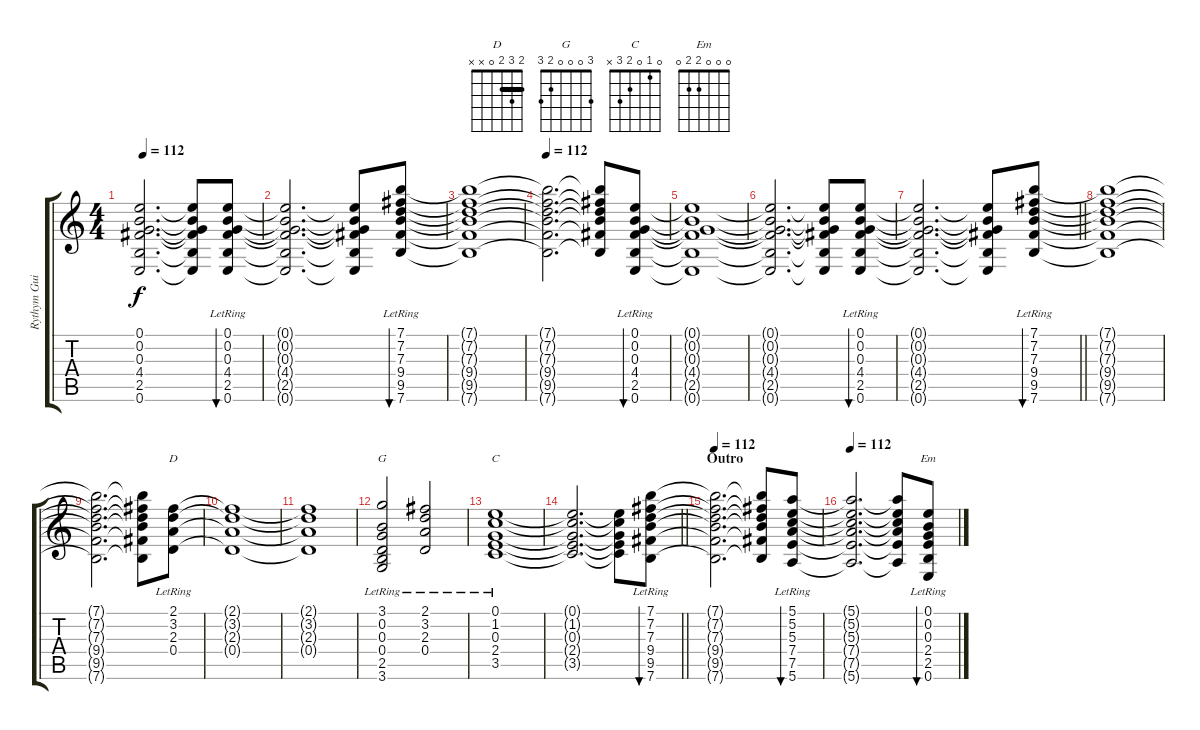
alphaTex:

\track ("Rythym Guitar" "Rythym Gui") {instrument acousticguitarsteel}
\staff {score tabs}
\tuning (E4 B3 G3 D3 A2 E2) {hide}
\chord ("D" 2 3 2 0 x x) {barre 2}
\chord ("G" 3 0 0 0 2 3)
\chord ("C" 0 1 0 2 3 x)
\chord ("Em" 0 0 0 2 2 0)
\ts (4 4)
\tempo 112
\clef g2
\ks c
(0.1{t} 0.2{t} 0.3{t} 4.4{t} 2.5{t} 0.6{t}).2{d dy f} (0.1{t} 0.2{t} 0.3{t} 4.4{t} 2.5{t} 0.6{t}).8 (0.1 0.2 0.3 4.4{lr} 2.5 0.6).8{bu 240} |
(0.1{t} 0.2{t} 0.3{t} 4.4{t} 2.5{t} 0.6{t}).2{d} (0.1{t} 0.2{t} 0.3{t} 4.4{t} 2.5{t} 0.6{t}).8 (7.1 7.2 7.3 9.4{lr} 9.5 7.6).8{bu 240} |
(7.1{t} 7.2{t} 7.3{t} 9.4{t} 9.5{t} 7.6{t}).1 |
\tempo 112
(7.1{t} 7.2{t} 7.3{t} 9.4{t} 9.5{t} 7.6{t}).2{d} (7.1{t} 7.2{t} 7.3{t} 9.4{t} 9.5{t} 7.6{t}).8 (0.1 0.2 0.3 4.4{lr} 2.5 0.6).8{bu 240} |
(0.1{t} 0.2{t} 0.3{t} 4.4{t} 2.5{t} 0.6{t}).1 |
(0.1{t} 0.2{t} 0.3{t} 4.4{t} 2.5{t} 0.6{t}).2{d} (0.1{t} 0.2{t} 0.3{t} 4.4{t} 2.5{t} 0.6{t}).8 (0.1 0.2 0.3 4.4{lr} 2.5 0.6).8{bu 240} |
\barLineRight lightlight
(0.1{t} 0.2{t} 0.3{t} 4.4{t} 2.5{t} 0.6{t}).2{d} (0.1{t} 0.2{t} 0.3{t} 4.4{t} 2.5{t} 0.6{t}).8 (7.1 7.2 7.3 9.4{lr} 9.5 7.6).8{bu 240} |
(7.1{t} 7.2{t} 7.3{t} 9.4{t} 9.5{t} 7.6{t}).1 |
(7.1{t} 7.2{t} 7.3{t} 9.4{t} 9.5{t} 7.6{t}).2{d} (7.1{t} 7.2{t} 7.3{t} 9.4{t} 9.5{t} 7.6{t}).8 (2.1 3.2 2.3 0.4{lr}).8{ch "D"} |
(2.1{t} 3.2{t} 2.3{t} 0.4{t}).1 |
(2.1{t} 3.2{t} 2.3{t} 0.4{t}).1 |
(3.1 0.2 0.3 0.4{lr} 2.5 3.6).2{ch "G"} (2.1 3.2 2.3 0.4{lr}).2 |
(0.1 1.2 0.3 2.4{lr} 3.5).1{ch "C"} |
\barLineRight lightlight
(0.1{t} 1.2{t} 0.3{t} 2.4{t} 3.5{t}).2{d} (0.1{t} 1.2{t} 0.3{t} 2.4{t} 3.5{t}).8 (7.1 7.2 7.3 9.4{lr} 9.5 7.6).8{bu 240} |
\section ("" "Outro")
\tempo 112
(7.1{t} 7.2{t} 7.3{t} 9.4{t} 9.5{t} 7.6{t}).2{d} (7.1{t} 7.2{t} 7.3{t} 9.4{t} 9.5{t} 7.6{t}).8 (5.1 5.2 5.3 7.4{lr} 7.5 5.6).8{bu 240} |
\tempo 112
(5.1{t} 5.2{t} 5.3{t} 7.4{t} 7.5{t} 5.6{t}).2{d} (5.1{t} 5.2{t} 5.3{t} 7.4{t} 7.5{t} 5.6{t}).8 (0.1 0.2 0.3 2.4{lr} 2.5 0.6).8{bu 240 ch "Em"}
